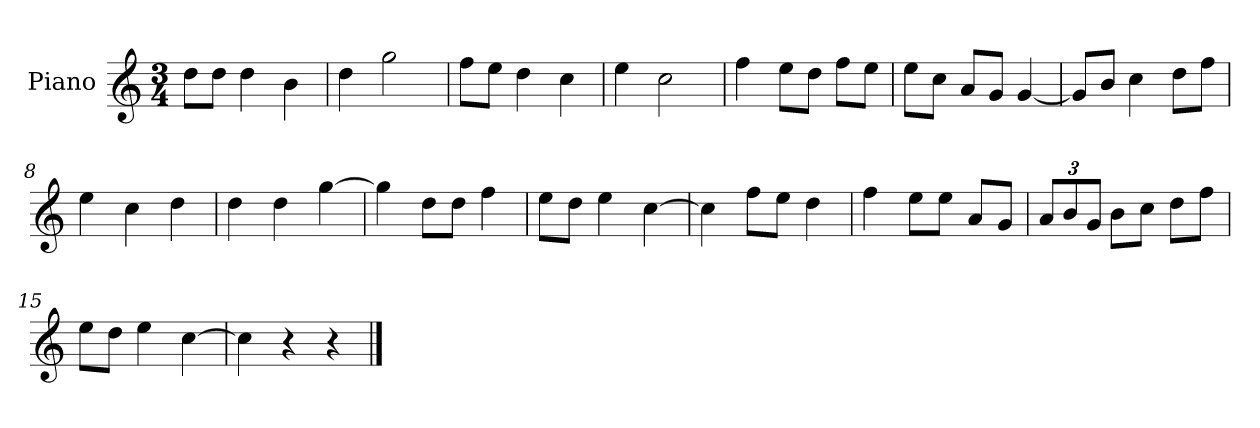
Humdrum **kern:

**kern
*part1
*staff1
*I"Piano
*I'P-no
*clefG2
*k[]
*M3/4
*MM178
=1
8dd\L
8dd\J
4dd\
4b\
=2
4dd\
2gg\
=3
8ff\L
8ee\J
4dd\
4cc\
=4
4ee\
2cc\
=5
4ff\
8ee\L
8dd\J
8ff\L
8ee\J
=6
8ee\L
8cc\J
8a/L
8g/J
[4g/
=7
8g/L]
8b/J
4cc\
8dd\L
8ff\J
=8
4ee\
4cc\
4dd\
=9
4dd\
4dd\
[4gg\
!!LO:LB:g=z
=10
4gg\]
8dd\L
8dd\J
4ff\
=11
8ee\L
8dd\J
4ee\
[4cc\
=12
4cc\]
8ff\L
8ee\J
4dd\
=13
4ff\
8ee\L
8ee\J
8a/L
8g/J
=14
*Xbrackettup
12a/L
12b/
12g/J
8b\L
8cc\J
8dd\L
8ff\J
=15
8ee\L
8dd\J
4ee\
[4cc\
=16
4cc\]
4r
4r
==
*-
